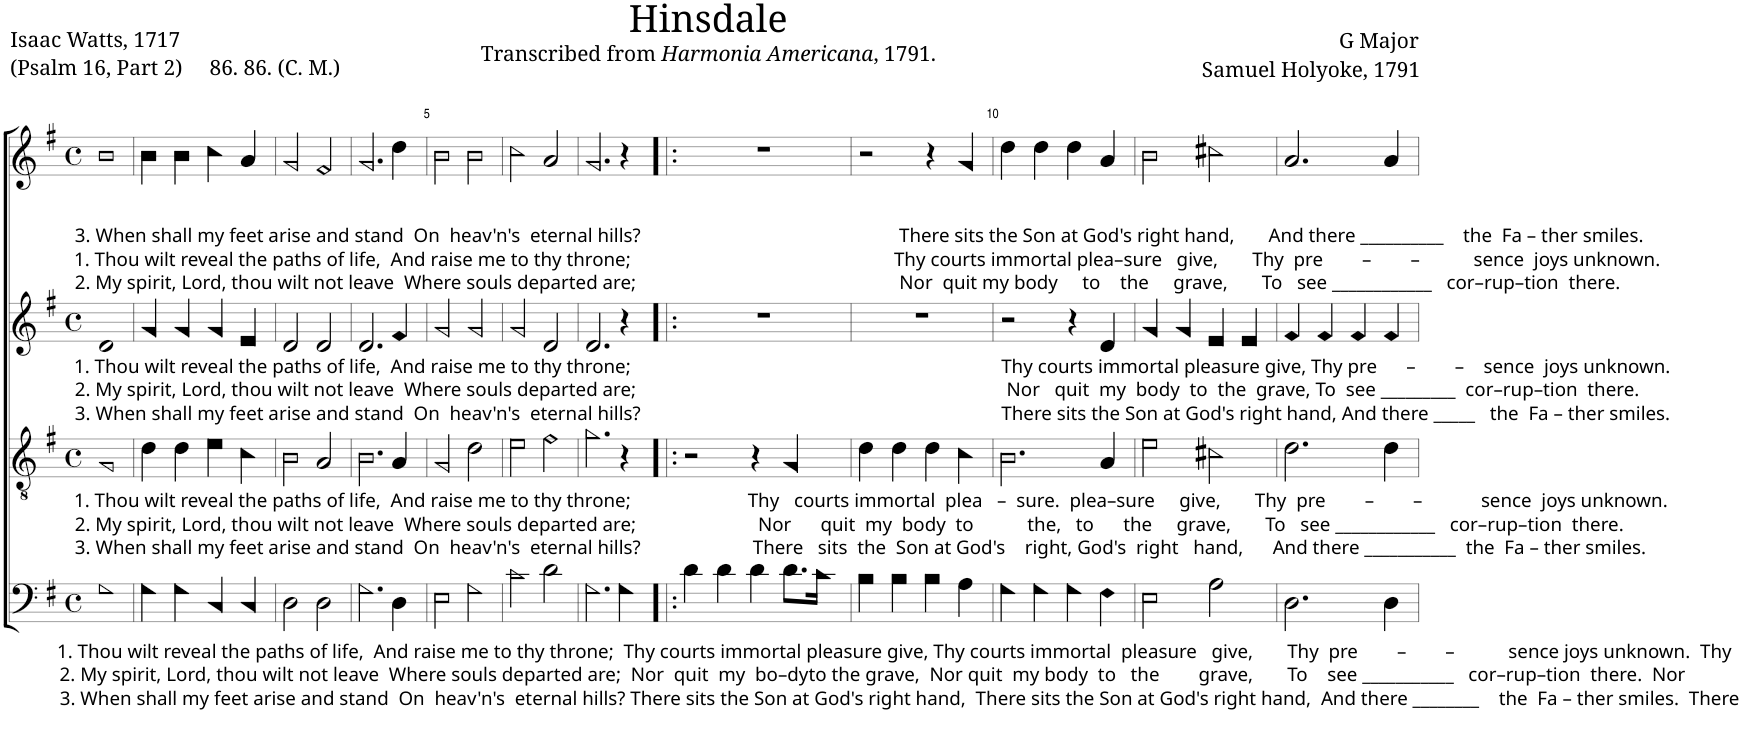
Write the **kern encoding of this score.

**kern	**kern	**kern	**kern
*part4	*part3	*part2	*part1
*staff4	*staff3	*staff2	*staff1
*I"Bass	*I"Tenor	*I"Voice	*I"Voice
*I'B.	*I'T.	*	*
*clefF4	*clefGv2	*clefG2	*clefG2
*k[f#]	*k[f#]	*k[f#]	*k[f#]
*M4/4	*M4/4	*M4/4	*M4/4
*met(c)	*met(c)	*met(c)	*met(c)
=1	=1	=1	=1
!	!	!	!LO:TX:b:t=3. When shall my feet arise and stand  On  heav'n's  eternal hills?                                                     There sits the Son at God's right hand,       And there __________    the  Fa – ther smiles.
!	!	!	!LO:TX:b:t=1. Thou wilt reveal the paths of life,  And raise me to thy throne;                                                      Thy courts immortal plea–sure   give,       Thy  pre        –        –           sence  joys unknown.
!	!	!	!LO:TX:b:t=2. My spirit, Lord, thou wilt not leave  Where souls departed are;                                                      Nor  quit my body     to    the     grave,       To   see ____________   cor–rup–tion  there.
!	!	!LO:TX:b:t=1. Thou wilt reveal the paths of life,  And raise me to thy throne;                                                                            Thy courts immortal pleasure give, Thy pre      –        –    sence  joys unknown.	!
!	!	!LO:TX:b:t=2. My spirit, Lord, thou wilt not leave  Where souls departed are;                                                                            Nor   quit  my  body  to  the  grave, To  see _________  cor–rup–tion  there.	!
!	!	!LO:TX:b:t=3. When shall my feet arise and stand  On  heav'n's  eternal hills?                                                                          There sits the Son at God's right hand, And there _____   the  Fa – ther smiles.	!
!	!LO:TX:b:t=1. Thou wilt reveal the paths of life,  And raise me to thy throne;                        Thy   courts immortal  plea   –  sure.  plea–sure     give,       Thy  pre        –        –            sence  joys unknown.	!	!
!	!LO:TX:b:t=2. My spirit, Lord, thou wilt not leave  Where souls departed are;                         Nor      quit  my  body  to           the,   to      the     grave,       To   see ____________   cor–rup–tion  there.	!	!
!	!LO:TX:b:t=3. When shall my feet arise and stand  On  heav'n's  eternal hills?                       There   sits  the  Son at God's    right, God's  right   hand,      And there ___________  the  Fa – ther smiles.	!	!
!LO:TX:b:t=1. Thou wilt reveal the paths of life,  And raise me to thy throne;  Thy courts immortal pleasure give, Thy courts immortal  pleasure   give,       Thy  pre        –        –           sence joys unknown.  Thy	!	!	!
!LO:TX:b:t=2. My spirit, Lord, thou wilt not leave  Where souls departed are;  Nor  quit  my  bo–dyto the grave,  Nor quit  my body  to   the        grave,       To    see ___________   cor–rup–tion  there.  Nor	!	!	!
!LO:TX:b:t=3. When shall my feet arise and stand  On  heav'n's  eternal hills? There sits the Son at God's right hand,  There sits the Son at God's right hand,  And there ________    the  Fa – ther smiles.  There	!	!	!
1G!	1G!	1d!	1b!
=2	=2	=2	=2
4G!\	4d!\	4g!/	4b!\
4G!\	4d!\	4g!/	4b!\
4C!/	4e!\	4g!/	4cc!\
4C!/	4c!\	4e!/	4a!/
=3	=3	=3	=3
2D!\	2B!\	2d!/	2g!/
2D!\	2A!/	2d!/	2f#!/
=4	=4	=4	=4
2.G!\	2.B!\	2.d!/	2.g!/
4D!\	4A!/	4f#!/	4dd!\
=5	=5	=5	=5
2E!\	2G!/	2g!/	2b!\
2G!\	2d!\	2g!/	2b!\
=6	=6	=6	=6
2c!\	2e!\	2g!/	2cc!\
2d!\	2f#!\	2d!/	2a!/
=7	=7	=7	=7
2.G!\	2.g!\	2.d!/	2.g!/
4G!\	4r	4r	4r
=8!|:	=8!|:	=8!|:	=8!|:
4d!\	2r	1r	1r
4d!\	.	.	.
4d!\	4r	.	.
8.d!\L	4G!/	.	.
16c!\Jk	.	.	.
=9	=9	=9	=9
4B!\	4d!\	1r	2r
4B!\	4d!\	.	.
4B!\	4d!\	.	4r
4A!\	4c!\	.	4g!/
=10	=10	=10	=10
4G!\	2.B!\	2r	4dd!\
4G!\	.	.	4dd!\
4G!\	.	4r	4dd!\
4F#!\	4A!/	4d!/	4a!/
=11	=11	=11	=11
2E!\	2e!\	4g!/	2b!\
.	.	4g!/	.
2A!\	2c#X!\	4e!/	2cc#X!\
.	.	4e!/	.
=12	=12	=12	=12
2.D!\	2.d!\	4f#!/	2.a!/
.	.	4f#!/	.
.	.	4f#!/	.
4D!\	4d!\	4f#!/	4a!/
=	=	=	=
*-	*-	*-	*-
